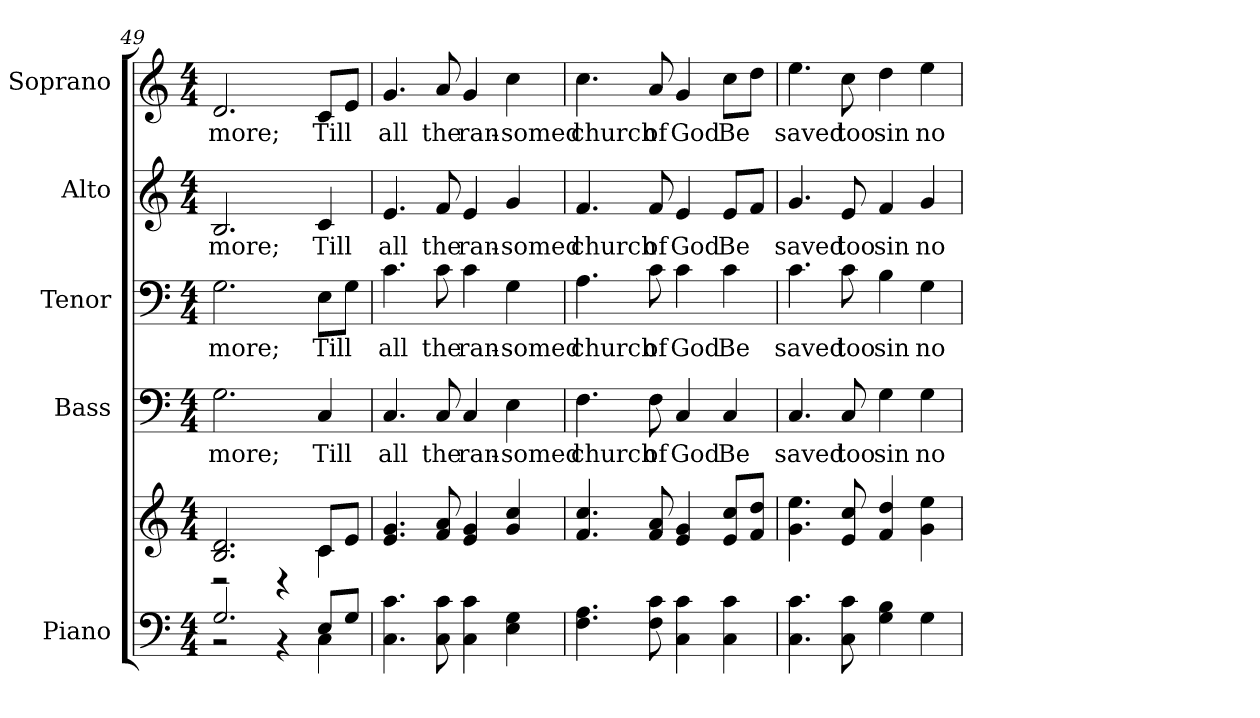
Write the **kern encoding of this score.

**kern	**kern	**kern	**text	**kern	**text	**kern	**text	**kern	**text
*part5	*part5	*part4	*part4	*part3	*part3	*part2	*part2	*part1	*part1
*staff6	*staff5	*staff4	*staff4	*staff3	*staff3	*staff2	*staff2	*staff1	*staff1
*I"Piano	*	*I"Bass	*	*I"Tenor	*	*I"Alto	*	*I"Soprano	*
*I'Pno.	*	*I'B.	*	*I'T.	*	*I'A.	*	*I'S.	*
*clefF4	*clefG2	*clefF4	*	*clefF4	*	*clefG2	*	*clefG2	*
*k[]	*k[]	*k[]	*	*k[]	*	*k[]	*	*k[]	*
*C:	*C:	*C:	*	*C:	*	*C:	*	*C:	*
*M4/4	*M4/4	*M4/4	*	*M4/4	*	*M4/4	*	*M4/4	*
=49	=49	=49	=49	=49	=49	=49	=49	=49	=49
*^	*^	*	*	*	*	*	*	*	*
!	!	!	!	!	!LO:LY:b:color=#000000	!	!	!	!	!	!
!	!	!	!	!	!	!	!LO:LY:b:color=#000000	!	!	!	!
!	!	!	!	!	!	!	!	!	!LO:LY:b:color=#000000	!	!
!	!	!	!	!	!	!	!	!	!	!	!LO:LY:b:color=#000000
2.Gi/	2r	2.Bi/ 2.di	2r	2.Gi\	more;	2.Gi\	more;	2.Bi/	more;	2.di/	more;
.	4r	.	4r	.	.	.	.	.	.	.	.
!	!	!	!	!	!LO:LY:b:color=#000000	!	!	!	!	!	!
!	!	!	!	!	!	!	!LO:LY:b:color=#000000	!	!	!	!
!	!	!	!	!	!	!	!	!	!LO:LY:b:color=#000000	!	!
!	!	!	!	!	!	!	!	!	!	!	!LO:LY:b:color=#000000
8Ei/L	4Ci\	8ci/L	4ci\	4Ci/	Till	8Ei\L	Till	4ci/	Till	8ci/L	Till
8Gi/J	.	8ei/J	.	.	.	8Gi\J	.	.	.	8ei/J	.
*v	*v	*	*	*	*	*	*	*	*	*	*
*	*v	*v	*	*	*	*	*	*	*	*
=50	=50	=50	=50	=50	=50	=50	=50	=50	=50
!	!	!	!LO:LY:b:color=#000000	!	!	!	!	!	!
!	!	!	!	!	!LO:LY:b:color=#000000	!	!	!	!
!	!	!	!	!	!	!	!LO:LY:b:color=#000000	!	!
!	!	!	!	!	!	!	!	!	!LO:LY:b:color=#000000
4.Ci\ 4.ci	4.ei/ 4.gi	4.Ci/	all	4.ci\	all	4.ei/	all	4.gi/	all
!	!	!	!LO:LY:b:color=#000000	!	!	!	!	!	!
!	!	!	!	!	!LO:LY:b:color=#000000	!	!	!	!
!	!	!	!	!	!	!	!LO:LY:b:color=#000000	!	!
!	!	!	!	!	!	!	!	!	!LO:LY:b:color=#000000
8Ci\ 8ci	8fi/ 8ai	8Ci/	the	8ci\	the	8fi/	the	8ai/	the
!	!	!	!LO:LY:b:color=#000000	!	!	!	!	!	!
!	!	!	!	!	!LO:LY:b:color=#000000	!	!	!	!
!	!	!	!	!	!	!	!LO:LY:b:color=#000000	!	!
!	!	!	!	!	!	!	!	!	!LO:LY:b:color=#000000
4Ci\ 4ci	4ei/ 4gi	4Ci/	ran-	4ci\	ran-	4ei/	ran-	4gi/	ran-
!	!	!	!LO:LY:b:color=#000000	!	!	!	!	!	!
!	!	!	!	!	!LO:LY:b:color=#000000	!	!	!	!
!	!	!	!	!	!	!	!LO:LY:b:color=#000000	!	!
!	!	!	!	!	!	!	!	!	!LO:LY:b:color=#000000
4Ei\ 4Gi	4gi/ 4cci	4Ei\	-somed	4Gi\	-somed	4gi/	-somed	4cci\	-somed
=51	=51	=51	=51	=51	=51	=51	=51	=51	=51
!	!	!	!LO:LY:b:color=#000000	!	!	!	!	!	!
!	!	!	!	!	!LO:LY:b:color=#000000	!	!	!	!
!	!	!	!	!	!	!	!LO:LY:b:color=#000000	!	!
!	!	!	!	!	!	!	!	!	!LO:LY:b:color=#000000
4.Fi\ 4.Ai	4.fi/ 4.cci	4.Fi\	church	4.Ai\	church	4.fi/	church	4.cci\	church
!	!	!	!LO:LY:b:color=#000000	!	!	!	!	!	!
!	!	!	!	!	!LO:LY:b:color=#000000	!	!	!	!
!	!	!	!	!	!	!	!LO:LY:b:color=#000000	!	!
!	!	!	!	!	!	!	!	!	!LO:LY:b:color=#000000
8Fi\ 8ci	8fi/ 8ai	8Fi\	of	8ci\	of	8fi/	of	8ai/	of
!	!	!	!LO:LY:b:color=#000000	!	!	!	!	!	!
!	!	!	!	!	!LO:LY:b:color=#000000	!	!	!	!
!	!	!	!	!	!	!	!LO:LY:b:color=#000000	!	!
!	!	!	!	!	!	!	!	!	!LO:LY:b:color=#000000
4Ci\ 4ci	4ei/ 4gi	4Ci/	God	4ci\	God	4ei/	God	4gi/	God
!	!	!	!LO:LY:b:color=#000000	!	!	!	!	!	!
!	!	!	!	!	!LO:LY:b:color=#000000	!	!	!	!
!	!	!	!	!	!	!	!LO:LY:b:color=#000000	!	!
!	!	!	!	!	!	!	!	!	!LO:LY:b:color=#000000
4Ci\ 4ci	8ei/ 8cciL	4Ci/	Be	4ci\	Be	8ei/L	Be	8cci\L	Be
.	8fi/ 8ddiJ	.	.	.	.	8fi/J	.	8ddi\J	.
!!LO:PB:g=z
=52	=52	=52	=52	=52	=52	=52	=52	=52	=52
!	!	!	!LO:LY:b:color=#000000	!	!	!	!	!	!
!	!	!	!	!	!LO:LY:b:color=#000000	!	!	!	!
!	!	!	!	!	!	!	!LO:LY:b:color=#000000	!	!
!	!	!	!	!	!	!	!	!	!LO:LY:b:color=#000000
4.Ci\ 4.ci	4.gi\ 4.eei	4.Ci/	saved	4.ci\	saved	4.gi/	saved	4.eei\	saved
!	!	!	!LO:LY:b:color=#000000	!	!	!	!	!	!
!	!	!	!	!	!LO:LY:b:color=#000000	!	!	!	!
!	!	!	!	!	!	!	!LO:LY:b:color=#000000	!	!
!	!	!	!	!	!	!	!	!	!LO:LY:b:color=#000000
8Ci\ 8ci	8ei/ 8cci	8Ci/	too	8ci\	too	8ei/	too	8cci\	too
!	!	!	!LO:LY:b:color=#000000	!	!	!	!	!	!
!	!	!	!	!	!LO:LY:b:color=#000000	!	!	!	!
!	!	!	!	!	!	!	!LO:LY:b:color=#000000	!	!
!	!	!	!	!	!	!	!	!	!LO:LY:b:color=#000000
4Gi\ 4Bi	4fi/ 4ddi	4Gi\	sin	4Bi\	sin	4fi/	sin	4ddi\	sin
!	!	!	!LO:LY:b:color=#000000	!	!	!	!	!	!
!	!	!	!	!	!LO:LY:b:color=#000000	!	!	!	!
!	!	!	!	!	!	!	!LO:LY:b:color=#000000	!	!
!	!	!	!	!	!	!	!	!	!LO:LY:b:color=#000000
4Gi\	4gi\ 4eei	4Gi\	no	4Gi\	no	4gi/	no	4eei\	no
=	=	=	=	=	=	=	=	=	=
*-	*-	*-	*-	*-	*-	*-	*-	*-	*-
